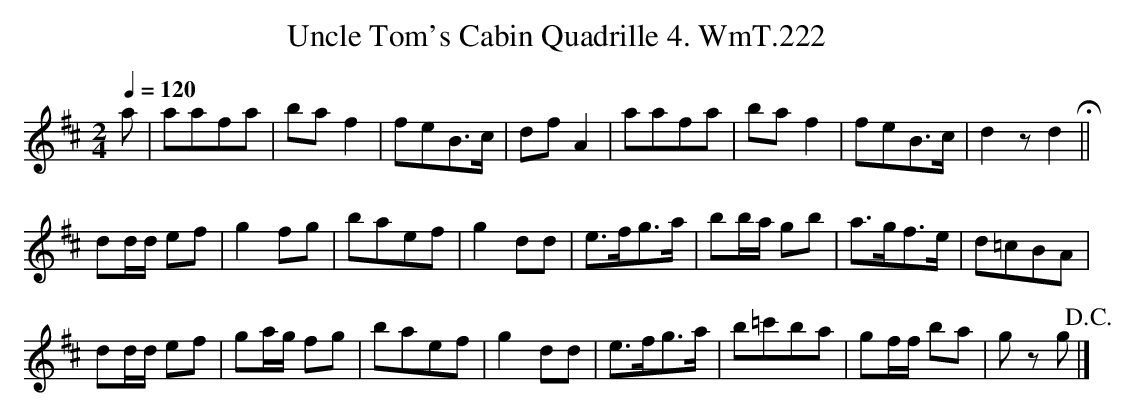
X:1
T:Uncle Tom's Cabin Quadrille 4. WmT.222
M:2/4
L:1/8
Q:1/4=120
K:D
a|aafa|ba f2|feB>c|df A2|aafa|ba f2|feB>c|d2 z d2!fermata!||
dd/d/ ef|g2 fg|baef|g2 dd|e>fg>a|bb/a/ gb|a>gf>e|d=cBA|
dd/d/ ef|ga/g/ fg|baef|g2 dd|e>fg>a|b=c'ba|gf/f/ ba|gz g!D.C.!|]
